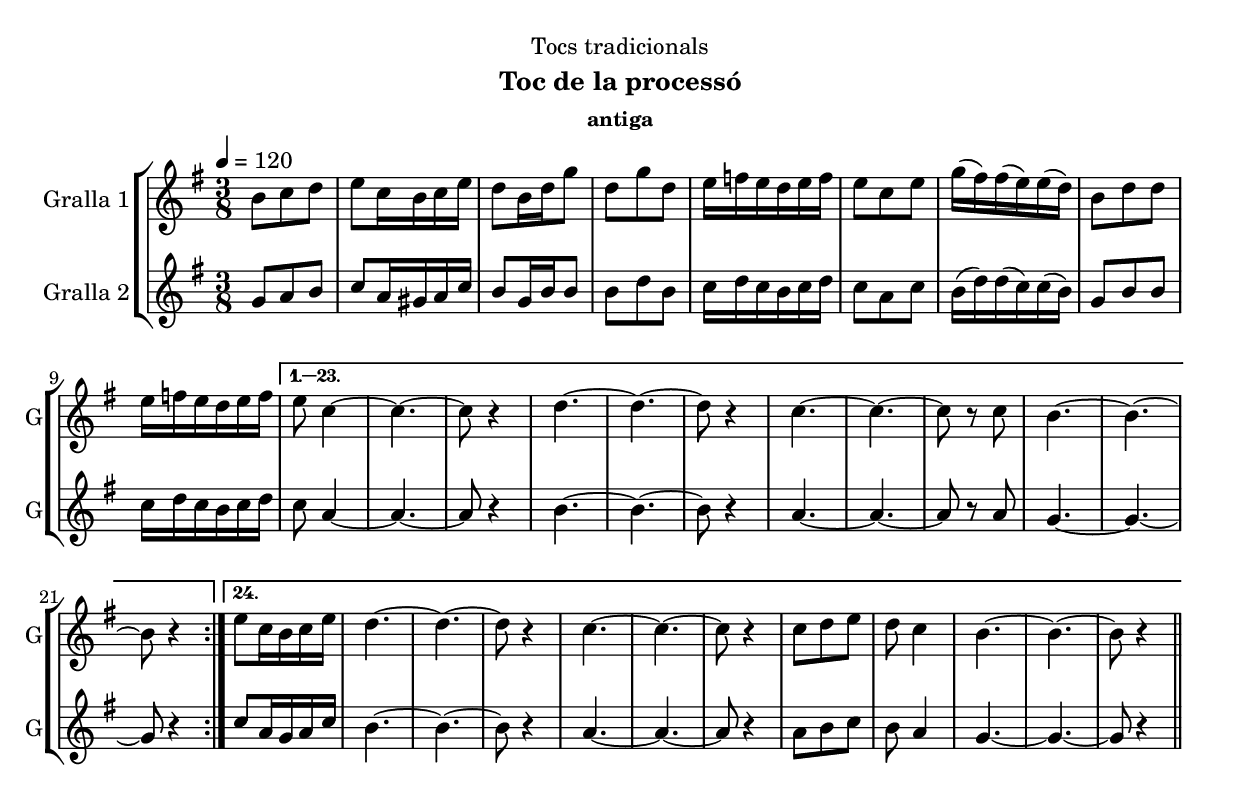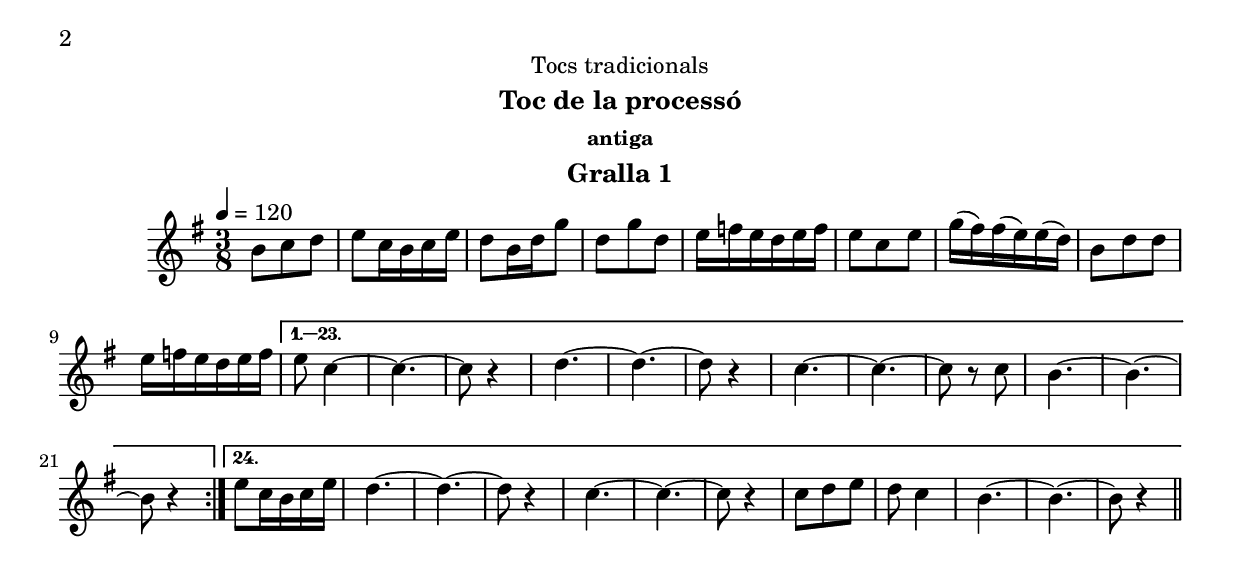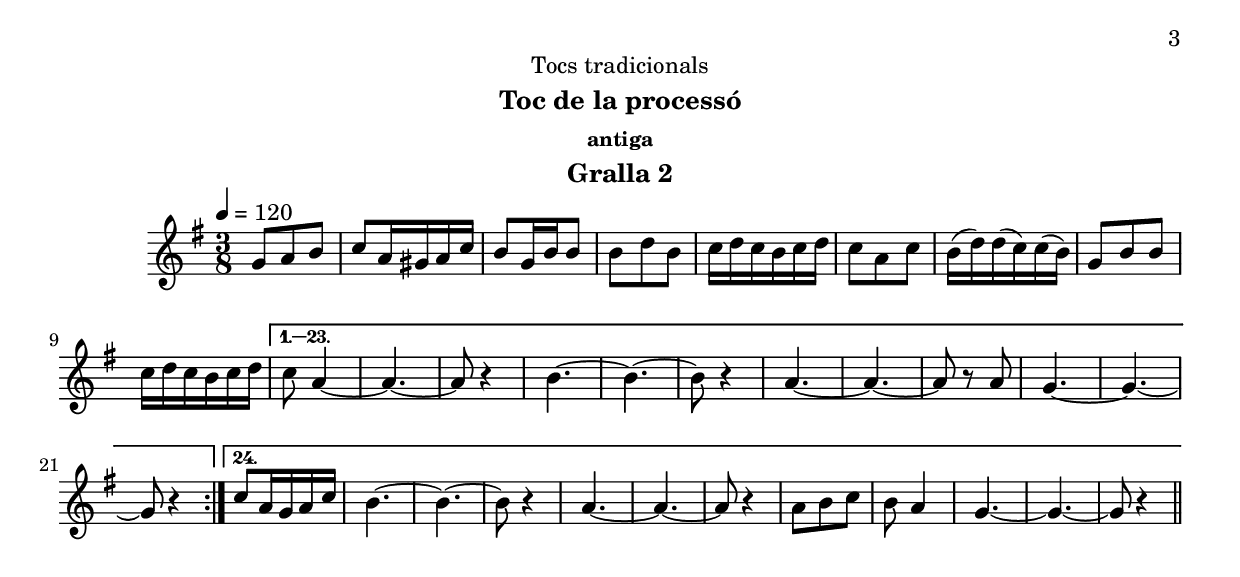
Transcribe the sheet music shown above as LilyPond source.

\version "2.22.1"

\header {
  dedication="Tocs tradicionals"
  title=""
  subtitle="Toc de la processó"
  subsubtitle="antiga"
  poet=""
  meter=""
  piece=""
  composer=""
  arranger=""
  opus=""
  instrument=""
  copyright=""
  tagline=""
}

liniaroAa =
\relative b'
{
  \tempo 4=120
  \clef treble
  \key g \major
  \time 3/8
  \repeat volta 24 { b8 c d  |
  e8 c16 b c e  |
  d8 b16 d g8  |
  d8 g d  |
  %05
  e16 f e d e f  |
  e8 c e  |
  g16 ( fis ) fis ( e ) e ( d )  |
  b8 d d  |
  e16 f e d e f }
  %10
  \alternative { { e8 c4 ~  |
  c4. ~  |
  c8 r4  |
  d4. ~  |
  d4. ~  |
  %15
  d8 r4  |
  c4. ~  |
  c4. ~  |
  c8 r c  |
  b4. ~  |
  %20
  b4. ~  |
  b8 r4 }
  { e8 c16 b c e  |
  d4. ~  |
  d4. ~  |
  %25
  d8 r4  |
  c4. ~  |
  c4. ~  |
  c8 r4  |
  c8 d e  |
  %30
  d8 c4  |
  b4. ~  |
  b4. ~  |
  b8 r4 } } \bar "||"
}

liniaroAb =
\relative g'
{
  \tempo 4=120
  \clef treble
  \key g \major
  \time 3/8
  \repeat volta 24 { g8 a b  |
  c8 a16 gis a c  |
  b8 g16 b b8  |
  b8 d b  |
  %05
  c16 d c b c d  |
  c8 a c  |
  b16 ( d ) d ( c ) c ( b )  |
  g8 b b  |
  c16 d c b c d }
  %10
  \alternative { { c8 a4 ~  |
  a4. ~  |
  a8 r4  |
  b4. ~  |
  b4. ~  |
  %15
  b8 r4  |
  a4. ~  |
  a4. ~  |
  a8 r a  |
  g4. ~  |
  %20
  g4. ~  |
  g8 r4 }
  { c8 a16 g a c  |
  b4. ~  |
  b4. ~  |
  %25
  b8 r4  |
  a4. ~  |
  a4. ~  |
  a8 r4  |
  a8 b c  |
  %30
  b8 a4  |
  g4. ~  |
  g4. ~  |
  g8 r4 } } \bar "||"
}

\bookpart {
  \score {
    \new StaffGroup {
      \override Score.RehearsalMark #'self-alignment-X = #LEFT
      <<
        \new Staff \with {instrumentName = #"Gralla 1" shortInstrumentName = #"G"} \liniaroAa
        \new Staff \with {instrumentName = #"Gralla 2" shortInstrumentName = #"G"} \liniaroAb
      >>
    }
    \layout {}
  }
  \score { \unfoldRepeats
    \new StaffGroup {
      \override Score.RehearsalMark #'self-alignment-X = #LEFT
      <<
        \new Staff \with {instrumentName = #"Gralla 1" shortInstrumentName = #"G"} \liniaroAa
        \new Staff \with {instrumentName = #"Gralla 2" shortInstrumentName = #"G"} \liniaroAb
      >>
    }
    \midi {
      \set Staff.midiInstrument = "oboe"
      \set DrumStaff.midiInstrument = "drums"
    }
  }
}

\bookpart {
  \header {instrument="Gralla 1"}
  \score {
    \new StaffGroup {
      \override Score.RehearsalMark #'self-alignment-X = #LEFT
      <<
        \new Staff \liniaroAa
      >>
    }
    \layout {}
  }
  \score { \unfoldRepeats
    \new StaffGroup {
      \override Score.RehearsalMark #'self-alignment-X = #LEFT
      <<
        \new Staff \liniaroAa
      >>
    }
    \midi {
      \set Staff.midiInstrument = "oboe"
      \set DrumStaff.midiInstrument = "drums"
    }
  }
}

\bookpart {
  \header {instrument="Gralla 2"}
  \score {
    \new StaffGroup {
      \override Score.RehearsalMark #'self-alignment-X = #LEFT
      <<
        \new Staff \liniaroAb
      >>
    }
    \layout {}
  }
  \score { \unfoldRepeats
    \new StaffGroup {
      \override Score.RehearsalMark #'self-alignment-X = #LEFT
      <<
        \new Staff \liniaroAb
      >>
    }
    \midi {
      \set Staff.midiInstrument = "oboe"
      \set DrumStaff.midiInstrument = "drums"
    }
  }
}

